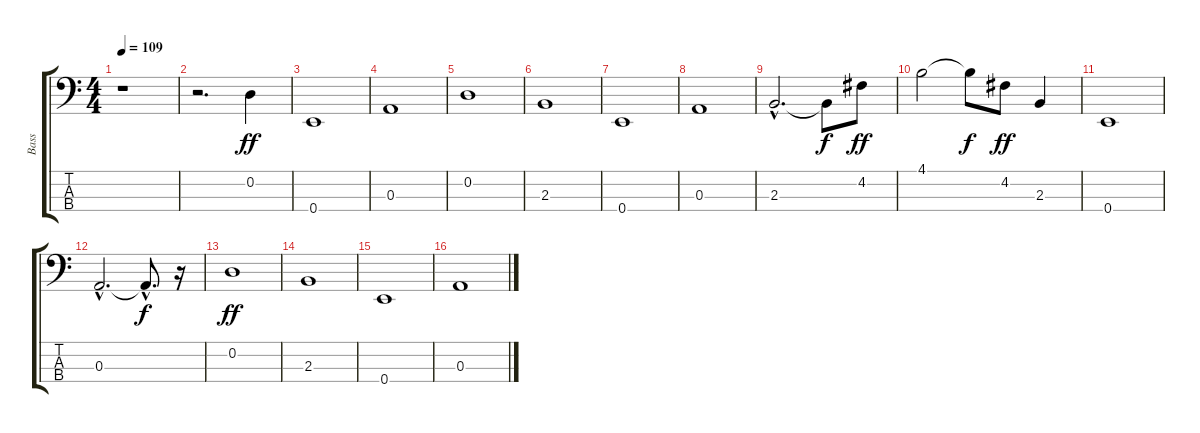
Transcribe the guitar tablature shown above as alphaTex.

\track ("Bass    " "Bass    ") {instrument acousticbass}
\staff {score tabs}
\tuning (G2 D2 A1 E1) {hide}
\ts (4 4)
\tempo 109
\clef f4
\ks c
r.1{dy ff} |
r.2{d} 0.2.4 |
0.4.1 |
0.3.1 |
0.2.1 |
2.3.1 |
0.4.1 |
0.3.1 |
2.3{hac}.2{d} 2.3{t}.8{dy f} 4.2.8{dy ff} |
4.1.2 4.1{t}.8{dy f} 4.2.8{dy ff} 2.3.4 |
0.4.1 |
0.3{hac}.2{d} 0.3{hac t}.8{d dy f} r.16 |
0.2.1{dy ff} |
2.3.1 |
0.4.1 |
0.3.1
